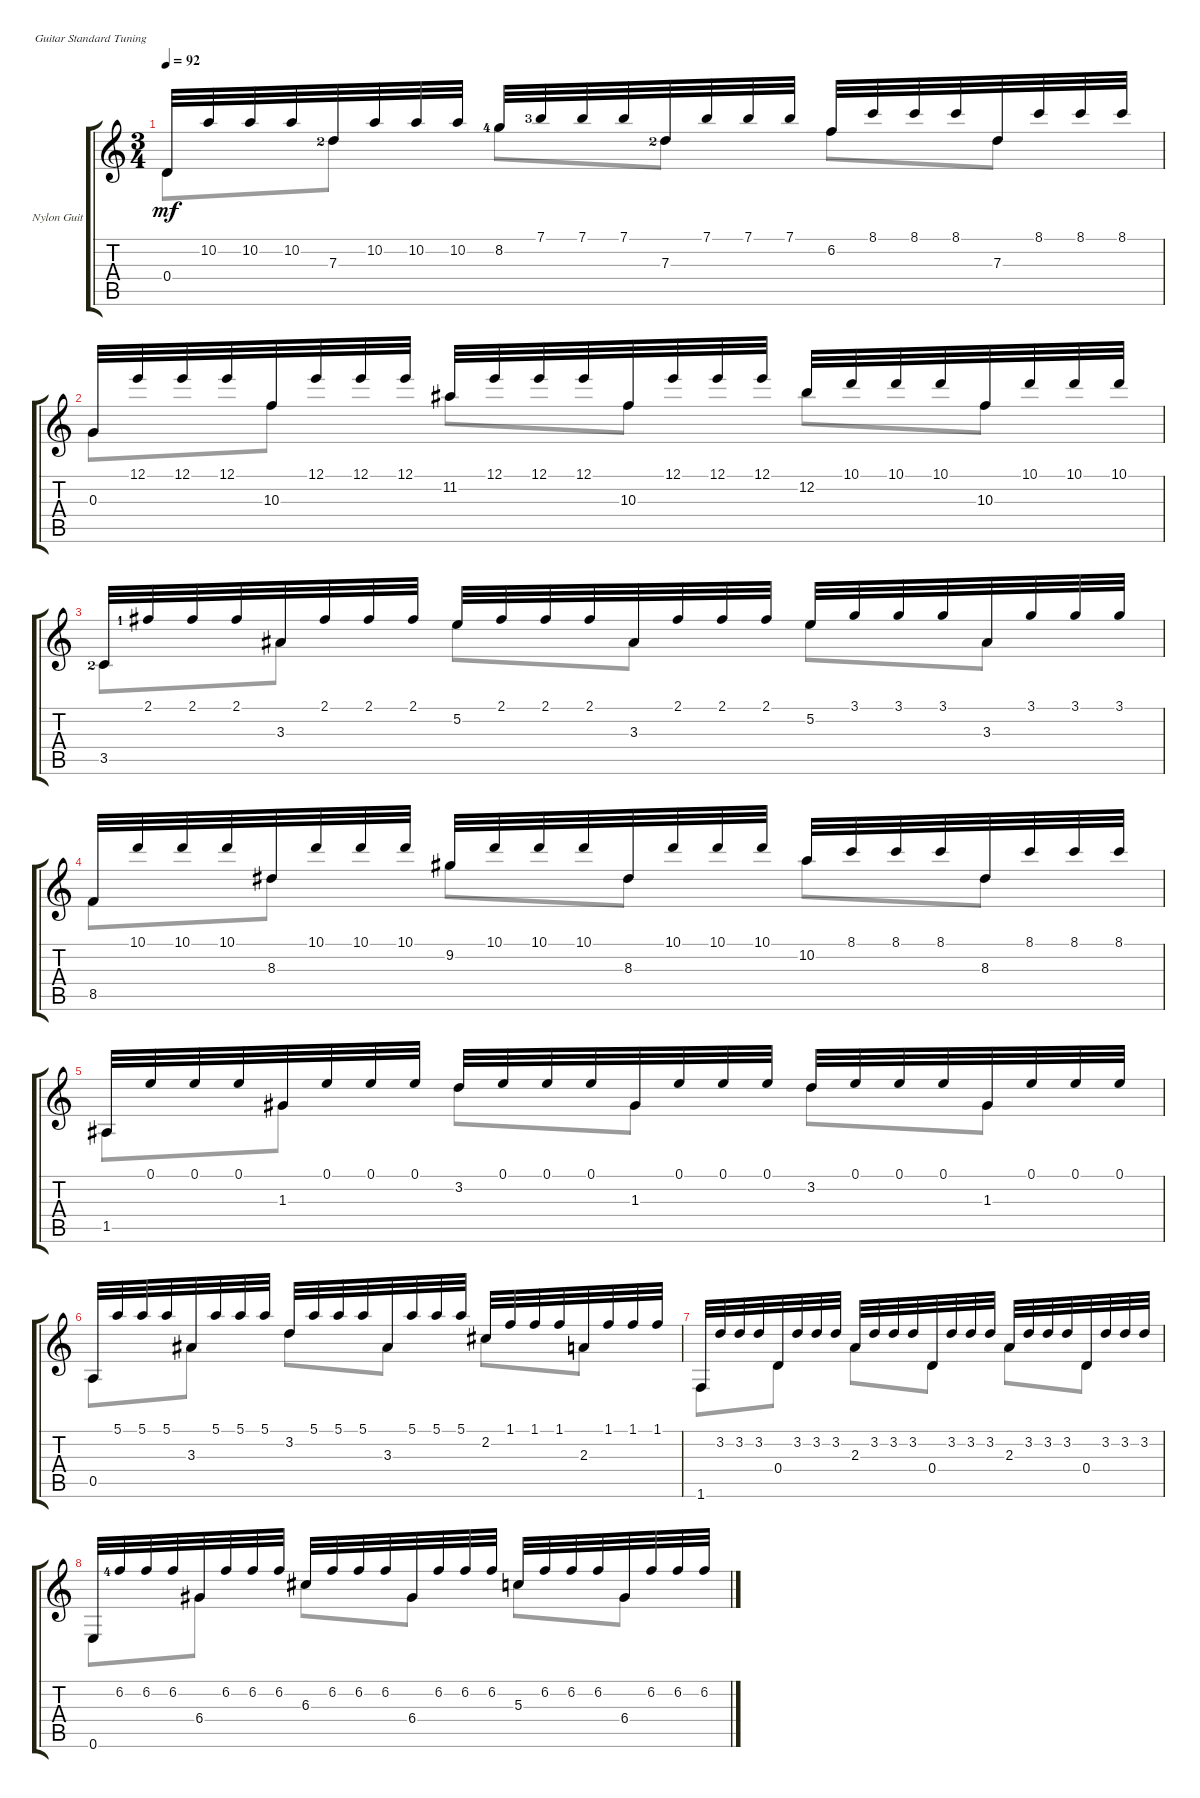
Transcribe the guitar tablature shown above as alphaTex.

\defaultSystemsLayout 4
\bracketExtendMode groupsimilarinstruments
\firstSystemTrackNameOrientation horizontal
\otherSystemsTrackNameOrientation horizontal
\track ("Nylon Guitar" "Nylon Guit") {instrument acousticguitarsteel}
\staff {score tabs}
\tuning (E4 B3 G3 D3 A2 E2)
\voice
\ts (3 4)
\tempo 92
\clef g2
\ks c
0.4.32{dy mf} 10.2.32 10.2.32 10.2.32 7.3{lf 3}.32 10.2.32 10.2.32 10.2.32 8.2{lf 5}.32 7.1{lf 4}.32 7.1.32 7.1.32 7.3{lf 3}.32 7.1.32 7.1.32 7.1.32 6.2.32 8.1.32 8.1.32 8.1.32 7.3.32 8.1.32 8.1.32 8.1.32 |
0.3.32 12.1.32 12.1.32 12.1.32 10.3.32 12.1.32 12.1.32 12.1.32 11.2.32 12.1.32 12.1.32 12.1.32 10.3.32 12.1.32 12.1.32 12.1.32 12.2.32 10.1.32 10.1.32 10.1.32 10.3.32 10.1.32 10.1.32 10.1.32 |
3.5{lf 3}.32 2.1{lf 2}.32 2.1.32 2.1.32 3.3.32 2.1.32 2.1.32 2.1.32 5.2.32 2.1.32 2.1.32 2.1.32 3.3.32 2.1.32 2.1.32 2.1.32 5.2.32 3.1.32 3.1.32 3.1.32 3.3.32 3.1.32 3.1.32 3.1.32 |
8.5.32 10.1.32 10.1.32 10.1.32 8.3.32 10.1.32 10.1.32 10.1.32 9.2.32 10.1.32 10.1.32 10.1.32 8.3.32 10.1.32 10.1.32 10.1.32 10.2.32 8.1.32 8.1.32 8.1.32 8.3.32 8.1.32 8.1.32 8.1.32 |
1.5.32 0.1.32 0.1.32 0.1.32 1.3.32 0.1.32 0.1.32 0.1.32 3.2.32 0.1.32 0.1.32 0.1.32 1.3.32 0.1.32 0.1.32 0.1.32 3.2.32 0.1.32 0.1.32 0.1.32 1.3.32 0.1.32 0.1.32 0.1.32 |
0.5.32 5.1.32 5.1.32 5.1.32 3.3.32 5.1.32 5.1.32 5.1.32 3.2.32 5.1.32 5.1.32 5.1.32 3.3.32 5.1.32 5.1.32 5.1.32 2.2.32 1.1.32 1.1.32 1.1.32 2.3.32 1.1.32 1.1.32 1.1.32 |
1.6.32 3.2.32 3.2.32 3.2.32 0.4.32 3.2.32 3.2.32 3.2.32 2.3.32 3.2.32 3.2.32 3.2.32 0.4.32 3.2.32 3.2.32 3.2.32 2.3.32 3.2.32 3.2.32 3.2.32 0.4.32 3.2.32 3.2.32 3.2.32 |
0.6.32 6.2{lf 5}.32 6.2.32 6.2.32 6.4.32 6.2.32 6.2.32 6.2.32 6.3.32 6.2.32 6.2.32 6.2.32 6.4.32 6.2.32 6.2.32 6.2.32 5.3.32 6.2.32 6.2.32 6.2.32 6.4.32 6.2.32 6.2.32 6.2.32
\voice
\clef g2
\ottava regular
\simile none
\ks c
0.4.8{dy mf} 7.3{lf 3}.8 8.2{lf 5}.8 7.3{lf 3}.8 6.2.8 7.3.8 |
0.3.8 10.3.8 11.2.8 10.3.8 12.2.8 10.3.8 |
3.5{lf 3}.8 3.3.8 5.2.8 3.3.8 5.2.8 3.3.8 |
8.5.8 8.3.8 9.2.8 8.3.8 10.2.8 8.3.8 |
1.5.8 1.3.8 3.2.8 1.3.8 3.2.8 1.3.8 |
0.5.8 3.3.8 3.2.8 3.3.8 2.2.8 2.3.8 |
1.6.8 0.4.8 2.3.8 0.4.8 2.3.8 0.4.8 |
0.6.8 6.4.8 6.3.8 6.4.8 5.3.8 6.4.8
